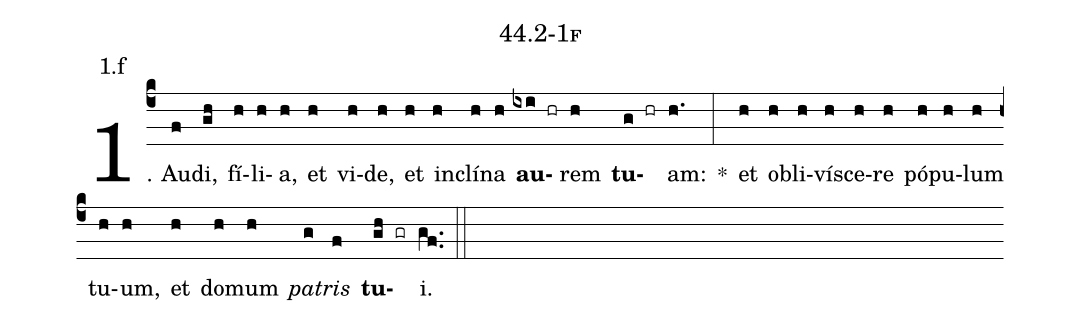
name: 44.2-1f;
annotation: 1.f;
%%
(c4)1. Au(f)di,(gh) fí(h)li(h)a,(h) et(h) vi(h)de,(h) et(h) in(h)clí(h)na(h) <b>au</b>(ixi hr)rem(h) <b>tu</b>(g hr)am:(h.) *(:) et(h) ob(h)li(h)ví(h)sce(h)re(h) pó(h)pu(h)lum(h) tu(h)um,(h) et(h) do(h)mum(h) <i>pa</i>(g)<i>tris</i>(f) <b>tu</b>(gh gr)i.(gf..) (::)


%E(h) u(h) o(g) u(f) a(gh) e.(gf..) (::)
